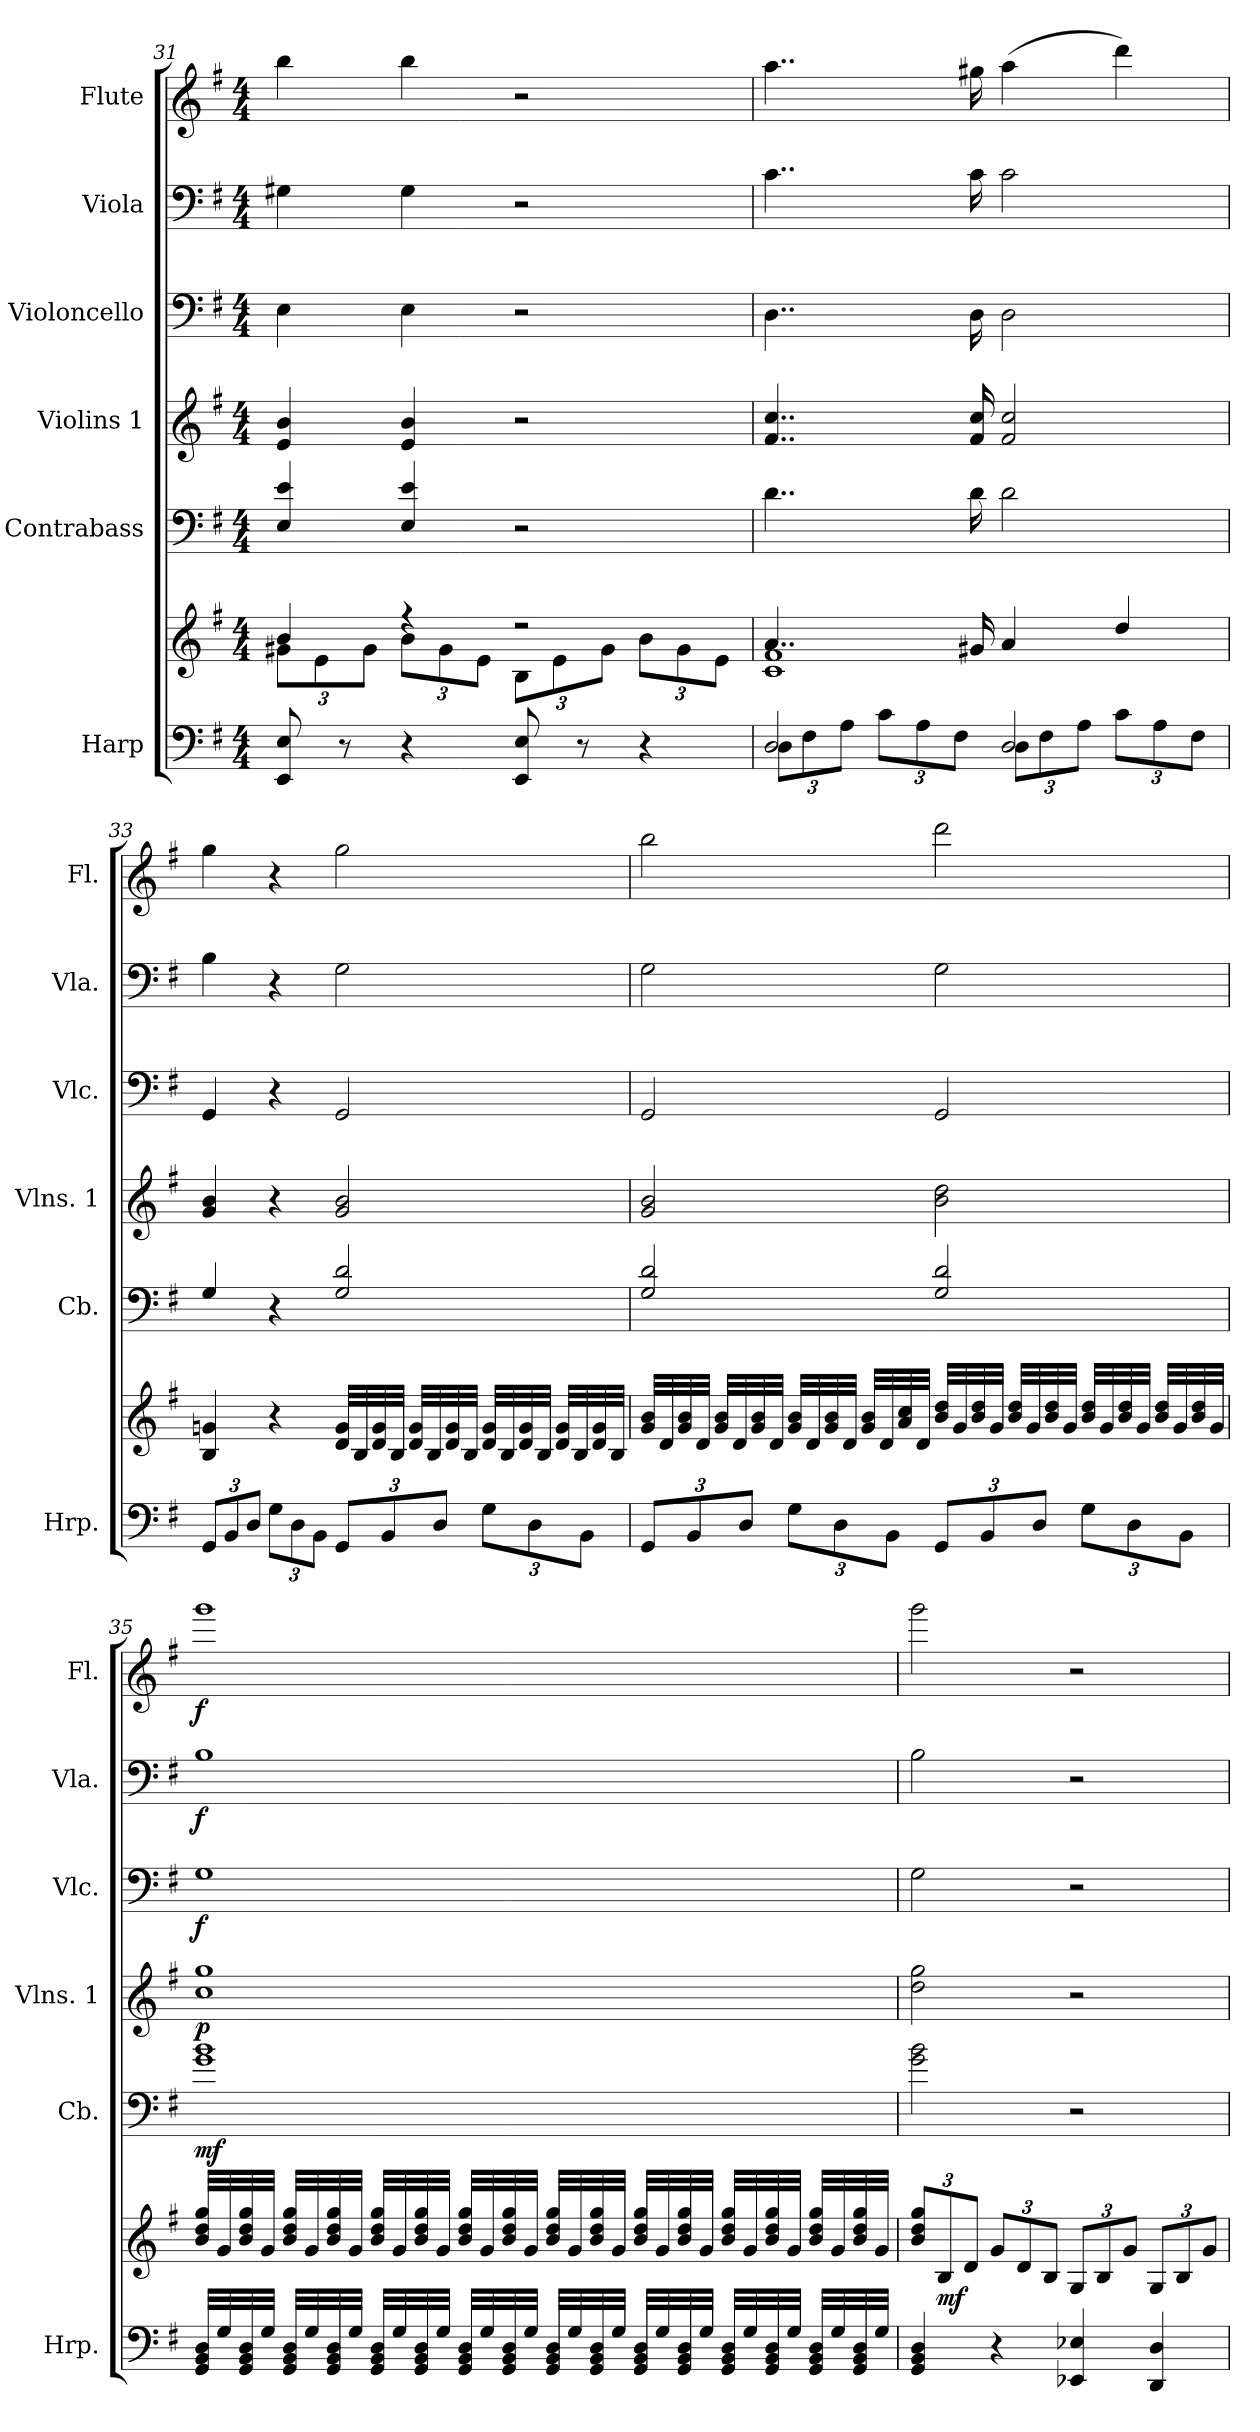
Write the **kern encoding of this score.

**kern	**kern	**dynam	**kern	**dynam	**kern	**dynam	**kern	**dynam	**kern	**dynam	**kern	**dynam
*part6	*part6	*part6	*part5	*part5	*part4	*part4	*part3	*part3	*part2	*part2	*part1	*part1
*staff7	*staff6	*staff6/7	*staff5	*staff5	*staff4	*staff4	*staff3	*staff3	*staff2	*staff2	*staff1	*staff1
*I"Harp	*	*	*I"Contrabass	*	*I"Violins 1	*	*I"Violoncello	*	*I"Viola	*	*I"Flute	*
*I'Hrp.	*	*	*I'Cb.	*	*I'Vlns. 1	*	*I'Vlc.	*	*I'Vla.	*	*I'Fl.	*
*clefF4	*clefG2	*	*clefF4	*	*	*	*clefF4	*	*clefF4	*	*clefG2	*
*	*	*	*ITrd7c12	*	*	*	*	*	*	*	*	*
*k[f#]	*k[f#]	*	*k[f#]	*	*k[f#]	*	*k[f#]	*	*k[f#]	*	*k[f#]	*
*G:	*G:	*	*G:	*	*G:	*	*G:	*	*G:	*	*G:	*
*M4/4	*M4/4	*	*M4/4	*	*M4/4	*	*M4/4	*	*M4/4	*	*M4/4	*
=31	=31	=31	=31	=31	=31	=31	=31	=31	=31	=31	=31	=31
*	*^	*	*	*	*	*	*	*	*	*	*	*
*	*	*Xbrackettup	*	*	*	*	*	*	*	*	*	*	*
8EE/ 8E/	4b/	12g#X\L	.	4EE/ 4E/	.	4e/ 4b/	.	4E\	.	4G#X\	.	4bb\	.
.	.	12e\	.	.	.	.	.	.	.	.	.	.	.
8r	.	.	.	.	.	.	.	.	.	.	.	.	.
.	.	12g#\J	.	.	.	.	.	.	.	.	.	.	.
4r	4rff	12b\L	.	4EE/ 4E/	.	4e/ 4b/	.	4E\	.	4G#\	.	4bb\	.
.	.	12g#\	.	.	.	.	.	.	.	.	.	.	.
.	.	12e\J	.	.	.	.	.	.	.	.	.	.	.
8EE/ 8E/	2rdd	12B\L	.	2r	.	2r	.	2r	.	2r	.	2r	.
.	.	12e\	.	.	.	.	.	.	.	.	.	.	.
8r	.	.	.	.	.	.	.	.	.	.	.	.	.
.	.	12g#\J	.	.	.	.	.	.	.	.	.	.	.
4r	.	12b\L	.	.	.	.	.	.	.	.	.	.	.
.	.	12g#\	.	.	.	.	.	.	.	.	.	.	.
.	.	12e\J	.	.	.	.	.	.	.	.	.	.	.
=32	=32	=32	=32	=32	=32	=32	=32	=32	=32	=32	=32	=32	=32
*^	*	*	*	*	*	*	*	*	*	*	*	*	*
*	*Xbrackettup	*	*	*	*	*	*	*	*	*	*	*	*	*
2D/	12D\L	4..a/	1c 1f#	.	4..D\	.	4..f#/ 4..cc/	.	4..D\	.	4..c\	.	4..aa\	.
.	12F#\	.	.	.	.	.	.	.	.	.	.	.	.	.
.	12A\J	.	.	.	.	.	.	.	.	.	.	.	.	.
.	12c\L	.	.	.	.	.	.	.	.	.	.	.	.	.
.	12A\	.	.	.	.	.	.	.	.	.	.	.	.	.
.	12F#\J	.	.	.	.	.	.	.	.	.	.	.	.	.
.	.	16g#X/	.	.	16D\	.	16f#/ 16cc/	.	16D\	.	16c\	.	16gg#X\	.
2D/	12D\L	4a/	.	.	2D\	.	2f#/ 2cc/	.	2D\	.	2c\	.	(4aa\	.
.	12F#\	.	.	.	.	.	.	.	.	.	.	.	.	.
.	12A\J	.	.	.	.	.	.	.	.	.	.	.	.	.
.	12c\L	4dd/	.	.	.	.	.	.	.	.	.	.	4ddd\)	.
.	12A\	.	.	.	.	.	.	.	.	.	.	.	.	.
.	12F#\J	.	.	.	.	.	.	.	.	.	.	.	.	.
*v	*v	*	*	*	*	*	*	*	*	*	*	*	*	*
*	*v	*v	*	*	*	*	*	*	*	*	*	*	*
!!LO:LB:g=z
=33	=33	=33	=33	=33	=33	=33	=33	=33	=33	=33	=33	=33
12GG/L	4B/ 4gn/	.	4GG/	.	4g/ 4b/	.	4GG/	.	4B\	.	4gg\	.
12BB/	.	.	.	.	.	.	.	.	.	.	.	.
12D/J	.	.	.	.	.	.	.	.	.	.	.	.
12G\L	4r	.	4r	.	4r	.	4r	.	4r	.	4r	.
12D\	.	.	.	.	.	.	.	.	.	.	.	.
12BB\J	.	.	.	.	.	.	.	.	.	.	.	.
12GG/L	32d/ 32g/LLL	.	2GG/ 2D/	.	2g/ 2b/	.	2GG/	.	2G\	.	2gg\	.
.	32B/	.	.	.	.	.	.	.	.	.	.	.
.	32d/ 32g/	.	.	.	.	.	.	.	.	.	.	.
12BB/	.	.	.	.	.	.	.	.	.	.	.	.
.	32B/JJJ	.	.	.	.	.	.	.	.	.	.	.
.	32d/ 32g/LLL	.	.	.	.	.	.	.	.	.	.	.
.	32B/	.	.	.	.	.	.	.	.	.	.	.
12D/J	.	.	.	.	.	.	.	.	.	.	.	.
.	32d/ 32g/	.	.	.	.	.	.	.	.	.	.	.
.	32B/JJJ	.	.	.	.	.	.	.	.	.	.	.
12G\L	32d/ 32g/LLL	.	.	.	.	.	.	.	.	.	.	.
.	32B/	.	.	.	.	.	.	.	.	.	.	.
.	32d/ 32g/	.	.	.	.	.	.	.	.	.	.	.
12D\	.	.	.	.	.	.	.	.	.	.	.	.
.	32B/JJJ	.	.	.	.	.	.	.	.	.	.	.
.	32d/ 32g/LLL	.	.	.	.	.	.	.	.	.	.	.
.	32B/	.	.	.	.	.	.	.	.	.	.	.
12BB\J	.	.	.	.	.	.	.	.	.	.	.	.
.	32d/ 32g/	.	.	.	.	.	.	.	.	.	.	.
.	32B/JJJ	.	.	.	.	.	.	.	.	.	.	.
=34	=34	=34	=34	=34	=34	=34	=34	=34	=34	=34	=34	=34
12GG/L	32g/ 32b/LLL	.	2GG/ 2D/	.	2g/ 2b/	.	2GG/	.	2G\	.	2bb\	.
.	32d/	.	.	.	.	.	.	.	.	.	.	.
.	32g/ 32b/	.	.	.	.	.	.	.	.	.	.	.
12BB/	.	.	.	.	.	.	.	.	.	.	.	.
.	32d/JJJ	.	.	.	.	.	.	.	.	.	.	.
.	32g/ 32b/LLL	.	.	.	.	.	.	.	.	.	.	.
.	32d/	.	.	.	.	.	.	.	.	.	.	.
12D/J	.	.	.	.	.	.	.	.	.	.	.	.
.	32g/ 32b/	.	.	.	.	.	.	.	.	.	.	.
.	32d/JJJ	.	.	.	.	.	.	.	.	.	.	.
12G\L	32g/ 32b/LLL	.	.	.	.	.	.	.	.	.	.	.
.	32d/	.	.	.	.	.	.	.	.	.	.	.
.	32g/ 32b/	.	.	.	.	.	.	.	.	.	.	.
12D\	.	.	.	.	.	.	.	.	.	.	.	.
.	32d/JJJ	.	.	.	.	.	.	.	.	.	.	.
.	32g/ 32b/LLL	.	.	.	.	.	.	.	.	.	.	.
.	32d/	.	.	.	.	.	.	.	.	.	.	.
12BB\J	.	.	.	.	.	.	.	.	.	.	.	.
.	32a/ 32cc/	.	.	.	.	.	.	.	.	.	.	.
.	32d/JJJ	.	.	.	.	.	.	.	.	.	.	.
12GG/L	32b/ 32dd/LLL	.	2GG/ 2D/	.	2b\ 2dd\	.	2GG/	.	2G\	.	2ddd\	.
.	32g/	.	.	.	.	.	.	.	.	.	.	.
.	32b/ 32dd/	.	.	.	.	.	.	.	.	.	.	.
12BB/	.	.	.	.	.	.	.	.	.	.	.	.
.	32g/JJJ	.	.	.	.	.	.	.	.	.	.	.
.	32b/ 32dd/LLL	.	.	.	.	.	.	.	.	.	.	.
.	32g/	.	.	.	.	.	.	.	.	.	.	.
12D/J	.	.	.	.	.	.	.	.	.	.	.	.
.	32b/ 32dd/	.	.	.	.	.	.	.	.	.	.	.
.	32g/JJJ	.	.	.	.	.	.	.	.	.	.	.
12G\L	32b/ 32dd/LLL	.	.	.	.	.	.	.	.	.	.	.
.	32g/	.	.	.	.	.	.	.	.	.	.	.
.	32b/ 32dd/	.	.	.	.	.	.	.	.	.	.	.
12D\	.	.	.	.	.	.	.	.	.	.	.	.
.	32g/JJJ	.	.	.	.	.	.	.	.	.	.	.
.	32b/ 32dd/LLL	.	.	.	.	.	.	.	.	.	.	.
.	32g/	.	.	.	.	.	.	.	.	.	.	.
12BB\J	.	.	.	.	.	.	.	.	.	.	.	.
.	32b/ 32dd/	.	.	.	.	.	.	.	.	.	.	.
.	32g/JJJ	.	.	.	.	.	.	.	.	.	.	.
!!LO:PB:g=z
=35	=35	=35	=35	=35	=35	=35	=35	=35	=35	=35	=35	=35
!	!	!	!	!LO:DY:b	!	!LO:DY:b	!	!LO:DY:b	!	!LO:DY:b	!	!LO:DY:b
32GG/ 32BB/ 32D/LLL	32b/ 32dd/ 32gg/LLL	.	1G 1B	mf	1cc 1gg	p	1G	f	1B	f	1ggg	f
32G/	32g/	.	.	.	.	.	.	.	.	.	.	.
32GG/ 32BB/ 32D/	32b/ 32dd/ 32gg/	.	.	.	.	.	.	.	.	.	.	.
32G/JJJ	32g/JJJ	.	.	.	.	.	.	.	.	.	.	.
32GG/ 32BB/ 32D/LLL	32b/ 32dd/ 32gg/LLL	.	.	.	.	.	.	.	.	.	.	.
32G/	32g/	.	.	.	.	.	.	.	.	.	.	.
32GG/ 32BB/ 32D/	32b/ 32dd/ 32gg/	.	.	.	.	.	.	.	.	.	.	.
32G/JJJ	32g/JJJ	.	.	.	.	.	.	.	.	.	.	.
32GG/ 32BB/ 32D/LLL	32b/ 32dd/ 32gg/LLL	.	.	.	.	.	.	.	.	.	.	.
32G/	32g/	.	.	.	.	.	.	.	.	.	.	.
32GG/ 32BB/ 32D/	32b/ 32dd/ 32gg/	.	.	.	.	.	.	.	.	.	.	.
32G/JJJ	32g/JJJ	.	.	.	.	.	.	.	.	.	.	.
32GG/ 32BB/ 32D/LLL	32b/ 32dd/ 32gg/LLL	.	.	.	.	.	.	.	.	.	.	.
32G/	32g/	.	.	.	.	.	.	.	.	.	.	.
32GG/ 32BB/ 32D/	32b/ 32dd/ 32gg/	.	.	.	.	.	.	.	.	.	.	.
32G/JJJ	32g/JJJ	.	.	.	.	.	.	.	.	.	.	.
32GG/ 32BB/ 32D/LLL	32b/ 32dd/ 32gg/LLL	.	.	.	.	.	.	.	.	.	.	.
32G/	32g/	.	.	.	.	.	.	.	.	.	.	.
32GG/ 32BB/ 32D/	32b/ 32dd/ 32gg/	.	.	.	.	.	.	.	.	.	.	.
32G/JJJ	32g/JJJ	.	.	.	.	.	.	.	.	.	.	.
32GG/ 32BB/ 32D/LLL	32b/ 32dd/ 32gg/LLL	.	.	.	.	.	.	.	.	.	.	.
32G/	32g/	.	.	.	.	.	.	.	.	.	.	.
32GG/ 32BB/ 32D/	32b/ 32dd/ 32gg/	.	.	.	.	.	.	.	.	.	.	.
32G/JJJ	32g/JJJ	.	.	.	.	.	.	.	.	.	.	.
32GG/ 32BB/ 32D/LLL	32b/ 32dd/ 32gg/LLL	.	.	.	.	.	.	.	.	.	.	.
32G/	32g/	.	.	.	.	.	.	.	.	.	.	.
32GG/ 32BB/ 32D/	32b/ 32dd/ 32gg/	.	.	.	.	.	.	.	.	.	.	.
32G/JJJ	32g/JJJ	.	.	.	.	.	.	.	.	.	.	.
32GG/ 32BB/ 32D/LLL	32b/ 32dd/ 32gg/LLL	.	.	.	.	.	.	.	.	.	.	.
32G/	32g/	.	.	.	.	.	.	.	.	.	.	.
32GG/ 32BB/ 32D/	32b/ 32dd/ 32gg/	.	.	.	.	.	.	.	.	.	.	.
32G/JJJ	32g/JJJ	.	.	.	.	.	.	.	.	.	.	.
=36	=36	=36	=36	=36	=36	=36	=36	=36	=36	=36	=36	=36
4GG/ 4BB/ 4D/	12b/ 12dd/ 12gg/L	.	2G\ 2B\	.	2dd\ 2gg\	.	2G\	.	2B\	.	2ggg\	.
!	!	!LO:DY:b	!	!	!	!	!	!	!	!	!	!
.	12B/	mf	.	.	.	.	.	.	.	.	.	.
.	12d/J	.	.	.	.	.	.	.	.	.	.	.
4r	12g/L	.	.	.	.	.	.	.	.	.	.	.
.	12d/	.	.	.	.	.	.	.	.	.	.	.
.	12B/J	.	.	.	.	.	.	.	.	.	.	.
4EE-X/ 4E-X/	12G/L	.	2r	.	2r	.	2r	.	2r	.	2r	.
.	12B/	.	.	.	.	.	.	.	.	.	.	.
.	12g/J	.	.	.	.	.	.	.	.	.	.	.
4DD/ 4D/	12G/L	.	.	.	.	.	.	.	.	.	.	.
.	12B/	.	.	.	.	.	.	.	.	.	.	.
.	12g/J	.	.	.	.	.	.	.	.	.	.	.
=	=	=	=	=	=	=	=	=	=	=	=	=
*-	*-	*-	*-	*-	*-	*-	*-	*-	*-	*-	*-	*-
